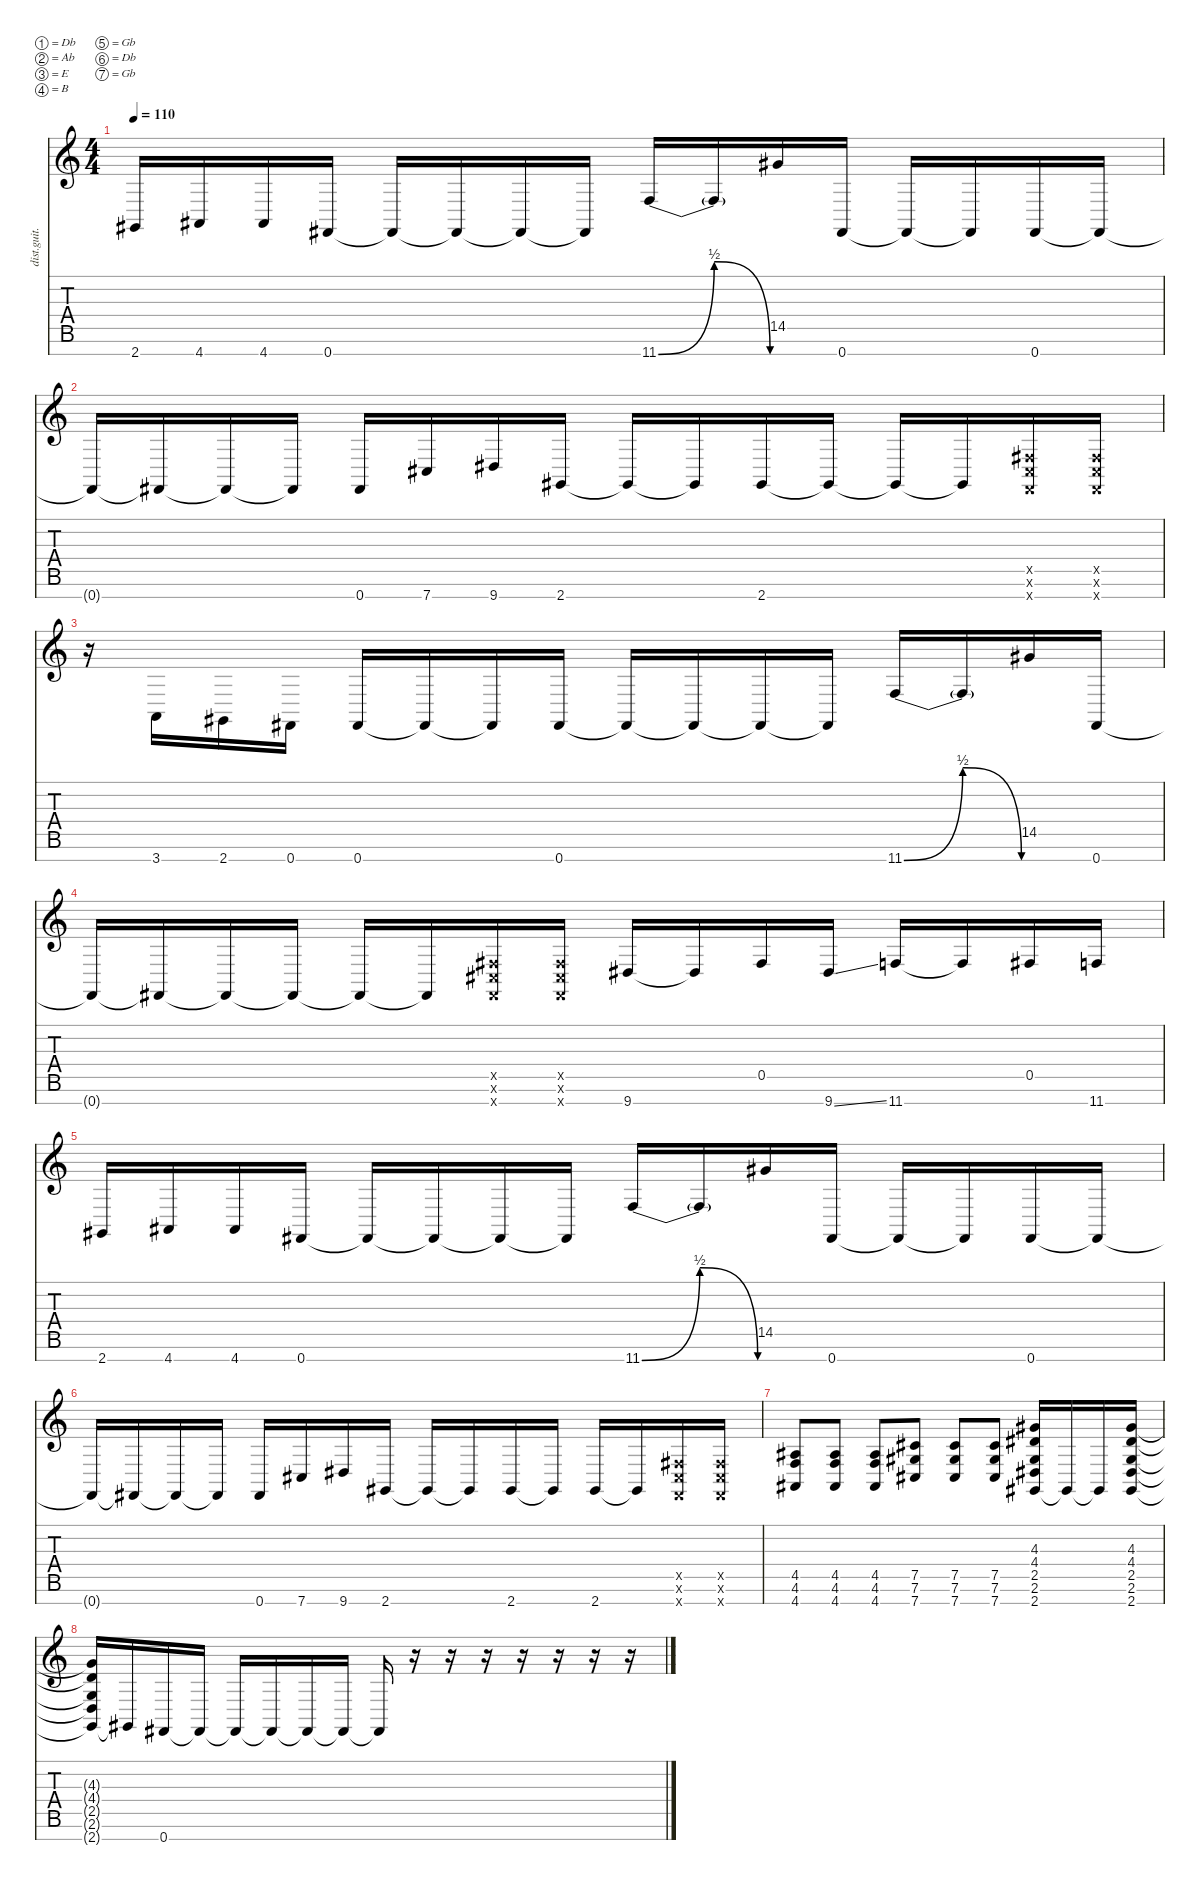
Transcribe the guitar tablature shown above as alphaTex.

\defaultSystemsLayout 4
\hideDynamics
\bracketExtendMode nobrackets
\otherSystemsTrackNameOrientation horizontal
\track ("Distortion Guitar" "dist.guit.") {instrument distortionguitar}
\staff {score tabs}
\tuning (Db4 Ab3 E3 B2 Gb2 Db2 Gb1)
\ts (4 4)
\tempo 110
\clef g2
\ks c
2.7{acc #}.16{dy mf beam Up} 4.7{acc #}.16{beam Up} 4.7{acc #}.16{beam Up} 0.7{acc #}.16{beam Up} 0.7{t acc #}.16{beam Up} 0.7{t acc #}.16{beam Up} 0.7{t acc #}.16{beam Up} 0.7{t acc #}.16{beam Up} 11.7{be (bendrelease 0 0 9 2 20.4 2 30 0)}.16{beam Up} 11.7{t}.16{beam Up} 14.5{acc #}.16{beam Up} 0.7{acc #}.16{beam Up} 0.7{t acc #}.16{beam Up} 0.7{t acc #}.16{beam Up} 0.7{acc #}.16{beam Up} 0.7{t acc #}.16{beam Up} |
0.7{t acc #}.16{beam Up} 0.7{t acc #}.16{beam Up} 0.7{t acc #}.16{beam Up} 0.7{t acc #}.16{beam Up} 0.7{acc #}.16{beam Up} 7.7{acc #}.16{beam Up} 9.7{acc #}.16{beam Up} 2.7{acc #}.16{beam Up} 2.7{t acc #}.16{beam Up} 2.7{t acc #}.16{beam Up} 2.7{acc #}.16{beam Up} 2.7{t acc #}.16{beam Up} 2.7{t acc #}.16{beam Up} 2.7{t acc #}.16{beam Up} (0.7{x acc #} 0.6{x acc #} 0.5{x acc #}).16{beam Up} (0.7{x acc #} 0.6{x acc #} 0.5{x acc #}).16{beam Up} |
r.16{beam Down} 3.7.16{beam Up} 2.7{acc #}.16{beam Up} 0.7{acc #}.16{beam Up} 0.7{acc #}.16{beam Up} 0.7{t acc #}.16{beam Up} 0.7{t acc #}.16{beam Up} 0.7{acc #}.16{beam Up} 0.7{t acc #}.16{beam Up} 0.7{t acc #}.16{beam Up} 0.7{t acc #}.16{beam Up} 0.7{t acc #}.16{beam Up} 11.7{be (bendrelease 0 0 9.6 2 20.4 2 30 0)}.16{beam Up} 11.7{t}.16{beam Up} 14.5{acc #}.16{beam Up} 0.7{acc #}.16{beam Up} |
0.7{t acc #}.16{beam Up} 0.7{t acc #}.16{beam Up} 0.7{t acc #}.16{beam Up} 0.7{t acc #}.16{beam Up} 0.7{t acc #}.16{beam Up} 0.7{t acc #}.16{beam Up} (0.5{x acc #} 0.6{x acc #} 0.7{x acc #}).16{beam Up} (0.7{x acc #} 0.6{x acc #} 0.5{x acc #}).16{beam Up} 9.7{acc #}.16{beam Up} 9.7{t acc #}.16{beam Up} 0.5{acc #}.16{beam Up} 9.7{ss acc #}.16{beam Up} 11.7.16{beam Up} 11.7{t}.16{beam Up} 0.5{acc #}.16{beam Up} 11.7.16{beam Up} |
2.7{acc #}.16{beam Up} 4.7{acc #}.16{beam Up} 4.7{acc #}.16{beam Up} 0.7{acc #}.16{beam Up} 0.7{t acc #}.16{beam Up} 0.7{t acc #}.16{beam Up} 0.7{t acc #}.16{beam Up} 0.7{t acc #}.16{beam Up} 11.7{be (bendrelease 0 0 9 2 20.4 2 30 0)}.16{beam Up} 11.7{t}.16{beam Up} 14.5{acc #}.16{beam Up} 0.7{acc #}.16{beam Up} 0.7{t acc #}.16{beam Up} 0.7{t acc #}.16{beam Up} 0.7{acc #}.16{beam Up} 0.7{t acc #}.16{beam Up} |
0.7{t acc #}.16{beam Up} 0.7{t acc #}.16{beam Up} 0.7{t acc #}.16{beam Up} 0.7{t acc #}.16{beam Up} 0.7{acc #}.16{beam Up} 7.7{acc #}.16{beam Up} 9.7{acc #}.16{beam Up} 2.7{acc #}.16{beam Up} 2.7{t acc #}.16{beam Up} 2.7{t acc #}.16{beam Up} 2.7{acc #}.16{beam Up} 2.7{t acc #}.16{beam Up} 2.7{acc #}.16{beam Up} 2.7{t acc #}.16{beam Up} (0.7{x acc #} 0.6{x acc #} 0.5{x acc #}).16{beam Up} (0.7{x acc #} 0.6{x acc #} 0.5{x acc #}).16{beam Up} |
(4.7{acc #} 4.6 4.5{acc #}).8{beam Up} (4.7{acc #} 4.5{acc #} 4.6).8{beam Up} (4.7{acc #} 4.6 4.5{acc #}).8{beam Up} (7.7{acc #} 7.5{acc #} 7.6{acc #}).8{beam Up} (7.7{acc #} 7.6{acc #} 7.5{acc #}).8{beam Up} (7.7{acc #} 7.5{acc #} 7.6{acc #}).8{beam Up} (2.7{acc #} 2.6{acc #} 2.5{acc #} 4.4{acc #} 4.3{acc #}).16{beam Up} 2.7{t acc #}.16{beam Up} 2.7{t acc #}.16{beam Up} (2.7{acc #} 4.3{acc #} 4.4{acc #} 2.5{acc #} 2.6{acc #}).16{beam Up} |
(2.7{t acc #} 4.3{t acc #} 4.4{t acc #} 2.5{t acc #} 2.6{t acc #}).16{beam Up} 2.7{t acc #}.16{beam Up} 0.7{acc #}.16{beam Up} 0.7{t acc #}.16{beam Up} 0.7{t acc #}.16{beam Up} 0.7{t acc #}.16{beam Up} 0.7{t acc #}.16{beam Up} 0.7{t acc #}.16{beam Up} 0.7{t acc #}.16{beam Up} r.16{beam Up} r.16{beam Up} r.16{beam Up} r.16{beam Up} r.16{beam Up} r.16{beam Up} r.16{beam Up}
